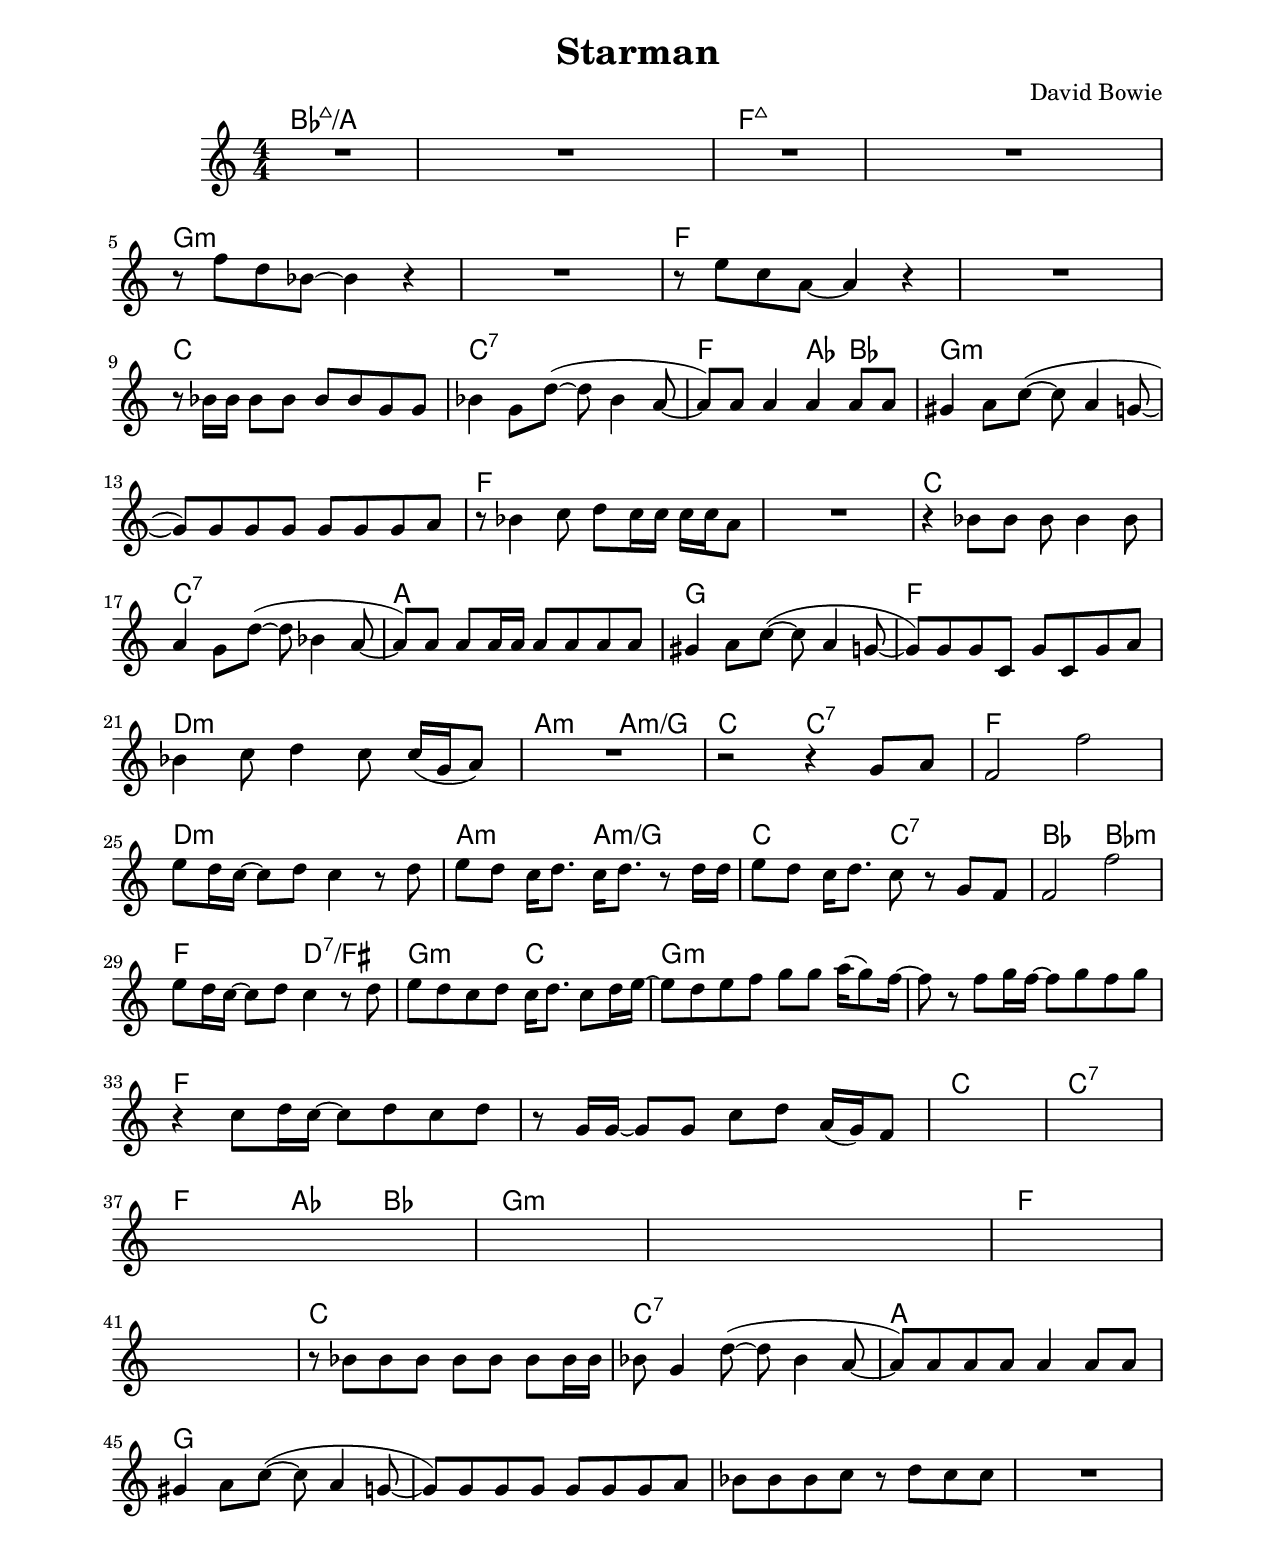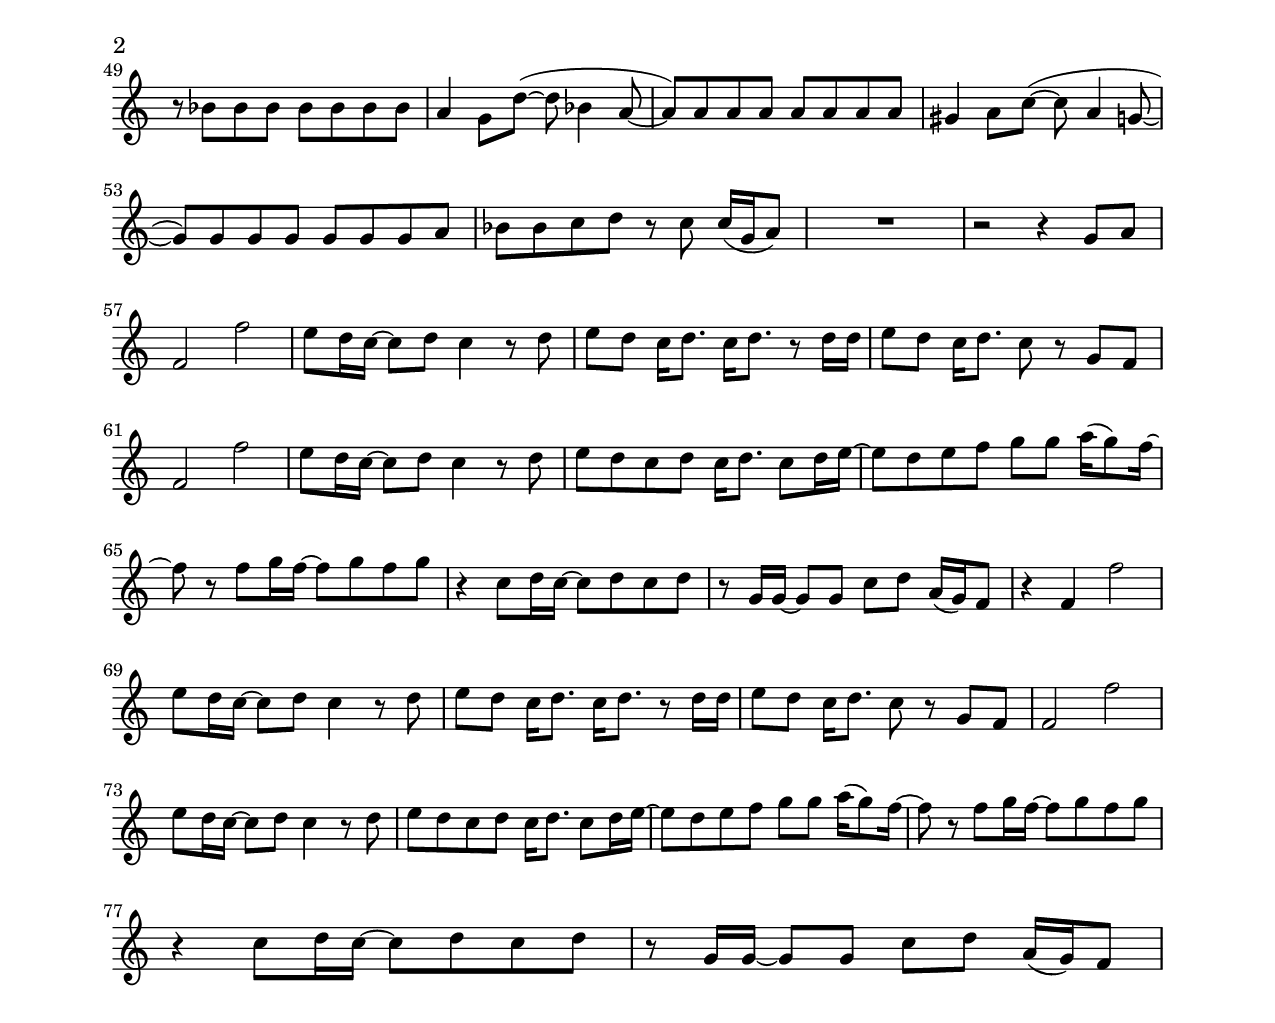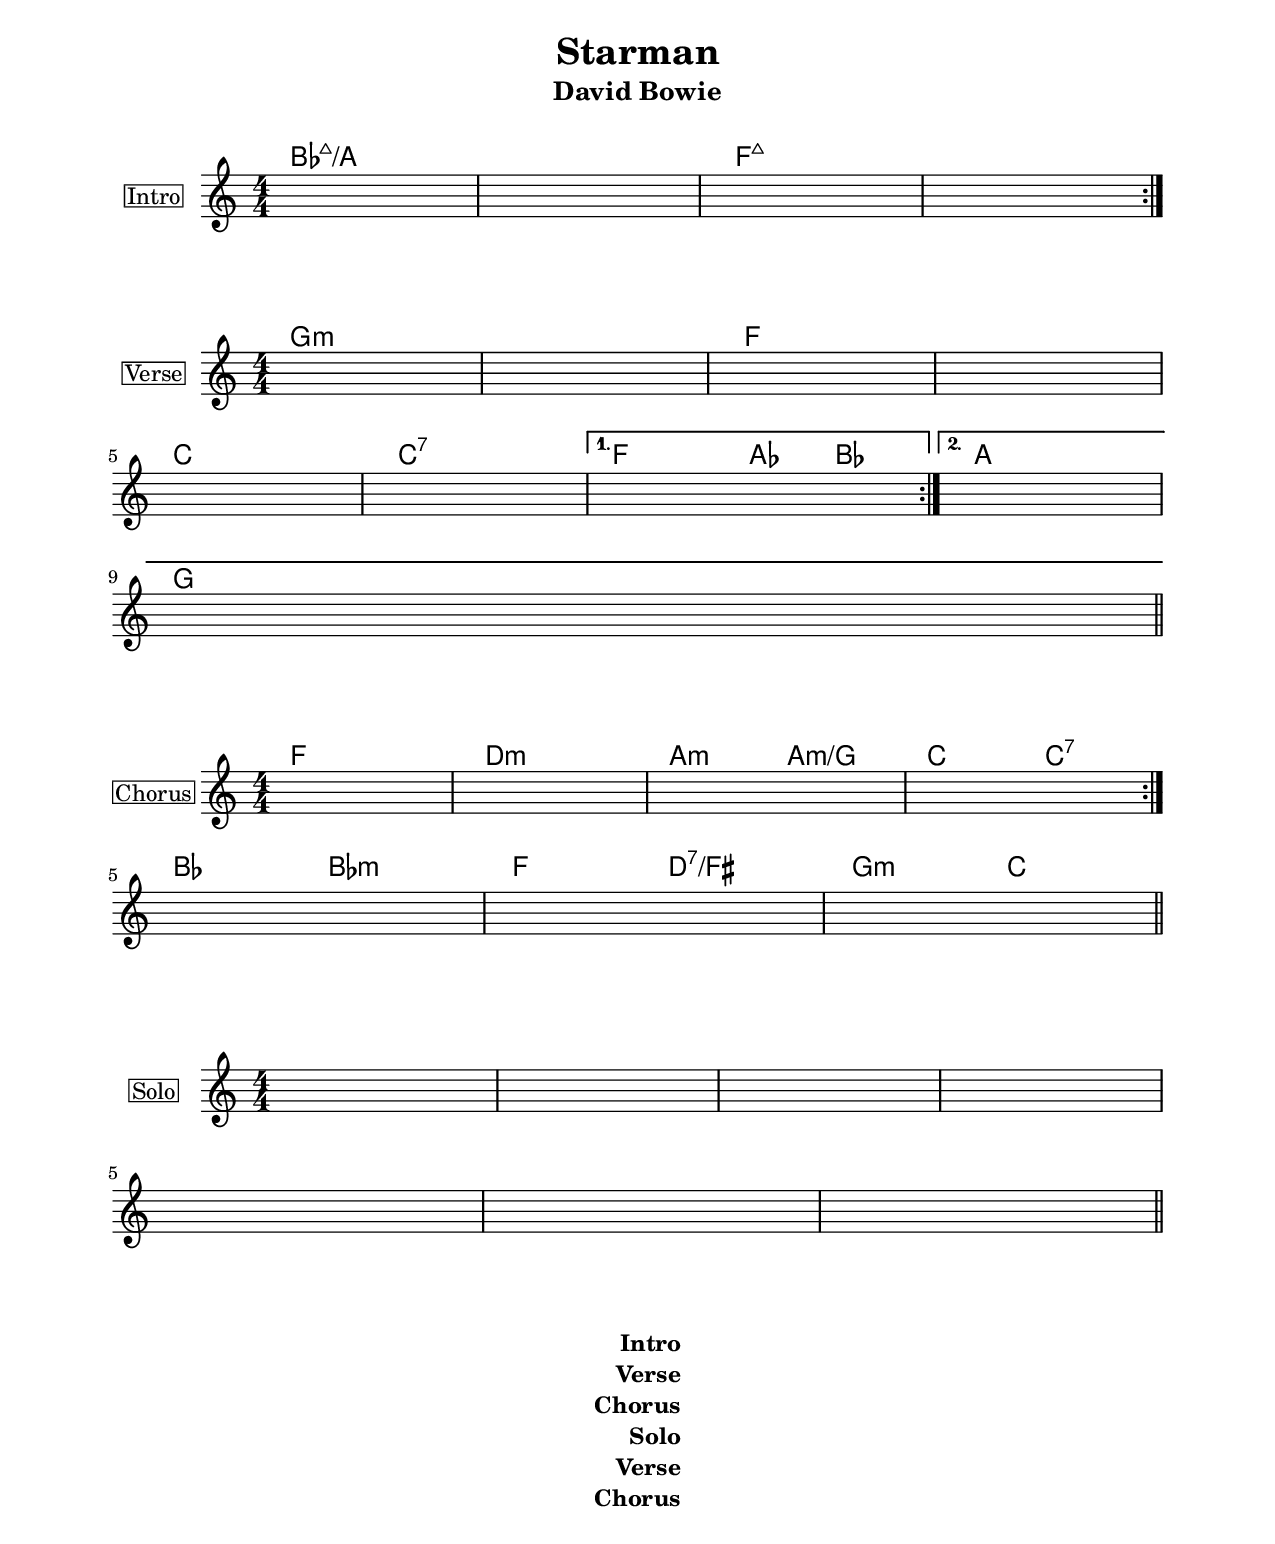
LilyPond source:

\version "2.24.0"

\include "settings.ily"
\include "style.ily"
intro = \relative c'' {
  R1 * 4 |

  r8 f d bf~ bf4 r |
  R1 |
  r8 e c a~ a4 r |
  R1 |
}

verse_one = \relative c'' {
  r8 bf16 bf bf8 bf bf bf g g |
  bf4 g8 d'~( d bf4 a8~ |
  a) a8 a4 a a8 a |
  gs4 a8 c8~( c a4 g8~ |
  g) g g g g g g a |
  r8 bf4 c8 d c16 c c c a8 |
  R1 |

  r4 bf8 bf bf bf4 bf8 |
  a4 g8 d'~( d bf4 a8~ |
  a) a8 a a16 a a8 a a a |
  gs4 a8 c8~( c a4 g8~ |
  g) g g c, g' c, g' a |
  bf4 c8 d4 c8 c16( g a8) |
  R1 |
  r2 r4 g8 a |
}

chorus_base = \relative c'' {
  e8 d16 c~ c8 d c4 r8 d |
  e8 d c16 d8. c16 d8. r8 d16 d |
  e8 d c16 d8. c8 r g f |

  f2 f' |
  e8 d16 c~ c8 d c4 r8 d |
  e8 d c d c16 d8. c8 d16 e~ |
  e8 d e f8 g g a16( g8) f16~ |

  f8 r f g16 f~ f8 g f g8 |
  r4 c,8 d16 c~ c8 d c d8 |
  r8 g,16 g~ g8 g c8 d a16( g) f8 |
}

chorus = \relative c' {
  f2 f' |
  \chorus_base
}

guitar = \new CueVoice \relative c'' {
  s1 * 34 |
  d4 r8 d~ d c4 bf8 |
  a4 r8 a~ a bf4 c8 |
  e4 r8 e~ e d4 c8 |
  a4 r8 a~ a bf4 c8 |

  d4 r8 d~ d c4 bf8 |
  a4 r8 a~ a bf4 c8 |
  e4 r8 e~ e d c a |
}

solo = {
  s1 * 7 |
}

verse_two = \relative c'' {
  r8 bf8 bf bf bf bf bf bf16 bf |
  bf8 g4 d'8~( d bf4 a8~ |
  a) a a a a4 a8 a |
  gs4 a8 c8~( c a4 g8~ |
  g) g g g g g g a |
  bf8 bf bf c r d c c  |
  R1 |

  r8 bf8 bf bf bf bf bf bf |
  a4 g8 d'~( d bf4 a8~ |
  a) a a a a a a a |
  gs4 a8 c8~( c a4 g8~ |
  g) g g g g g g a |
  bf8 bf c d r c c16( g a8) |
  R1 |
  r2 r4 g8 a |
}

final_chorus = \relative c' {
  r4 f f'2 |
  \chorus_base
}

melody = {
  \intro
  \verse_one
  \chorus
  \solo
  \verse_two
  \chorus
  \final_chorus
}

intro = \chordmode {
  bf1:maj/a |
  s |
  f:maj7 |
  s |
}

verse_part_one = \chordmode {
  g1:m  |
  s |
  f  |
  s |
  c  |
  c:7 |
}

verse = \chordmode {
  \verse_part_one
  f2 af4 bf |
  \verse_part_one
  a1 |
  g |
}

chorus_main = \chordmode {
  f1  |
  d:m  |
  a2:m a:m/g  |
  c c:7 |
}

chorus_end = \chordmode {
  bf bf:m |
  f d:7/fs |
  g:m c |
}

chorus = \chordmode {
  \repeat unfold 2 {
    \chorus_main
  }
  \chorus_end
}

solo = \chordmode {

}

changes_intro = \chords {
  \intro
}

changes_verse = \chords {
  \verse_part_one

  f2 af4 bf |

  a1 |
  g |
}

changes_chorus = \chords {
  \chorus_main
  \chorus_end
}

changes_solo = \chords {
  \solo
}

changes = \chords {
  \intro
  \verse
  \chorus
  \verse
}

key_and_time = { \key c \major
  \time 4/4
}

intro = {
  s1 * 4 |
}

verse = {
  s1 * 7 |
  s1 * 8 |
}

chorus = {
  s1 * 8 |
  s1 * 3 |
}

solo = {
  s1 * 7 |
}

structure_intro = {
  \key_and_time
  \repeat volta 2 {
    \intro
  }
}

structure_verse = {
  \key_and_time
  \repeat volta 2 {
    s1 * 6 |
    \alternative {
      \volta 1 { s1 }
      \volta 2 { s1 * 2 }
    }
  }
  \bar "||"
}

structure_chorus = {
  \key_and_time
  \repeat volta 2 {
    s1 * 4 |
  }
  s1 * 3 |
  \bar "||"
}

structure_solo = {
  \key_and_time
  \solo
  \bar "||"
}

structure = {
  \key_and_time
  \intro
  \verse
  \chorus
  \solo
}


\header {
  title = "Starman"
}

melody = \new Staff {
  <<
    \melody
    \structure
  >>
}

\layout {
  \context {
    \Score \consists #(set-bars-per-line '(4))
  }
}

\book {
  \header {
    composer = "David Bowie"
  }

  \score {
    <<
      \numericTimeSignature
      \changes
      \melody
    >>
  }
}

form_layout = \layout {
  ragged-last = ##f
}

\book {
  \bookOutputSuffix "form"

  \header {
    subtitle = "David Bowie"
  }

  \paper {
    score-system-spacing.basic-distance = #18
  }

  \markup \vspace #1

  \score {
    \form_layout
    <<
      \numericTimeSignature
      \changes_intro
      \new Staff \with {
        instrumentName = \markup \box "Intro"
      } {
        <<
          \structure_intro
        >>
      }
    >>
  }

  \score {
    \form_layout
    <<
      \numericTimeSignature
      \changes_verse
      \new Staff \with {
        instrumentName = \markup \box "Verse"
      } {
        <<
          \structure_verse
        >>
      }
    >>
  }

  \score {
    \form_layout
    <<
      \numericTimeSignature
      \changes_chorus
      \new Staff \with {
        instrumentName = \markup \box "Chorus"
      } {
        <<
          \structure_chorus
        >>
      }
    >>
  }

  \score {
    \form_layout
    <<
      \numericTimeSignature
      \changes_solo
      \new Staff \with {
        instrumentName = \markup \box "Solo"
      } {
        <<
          \structure_solo
        >>
      }
    >>
  }

  \markup \vspace #2

  \markup \fill-line {
    \column
    \override #'(padding . 5)
    \table #'(1 -1 -1)
    {
      \bold Intro \italic "" ""
      \bold Verse \italic "" ""
      \bold Chorus \italic "" ""
      \bold Solo \italic "" ""
      \bold Verse \italic "" ""
      \bold Chorus \italic "" ""
    }
  }
}
